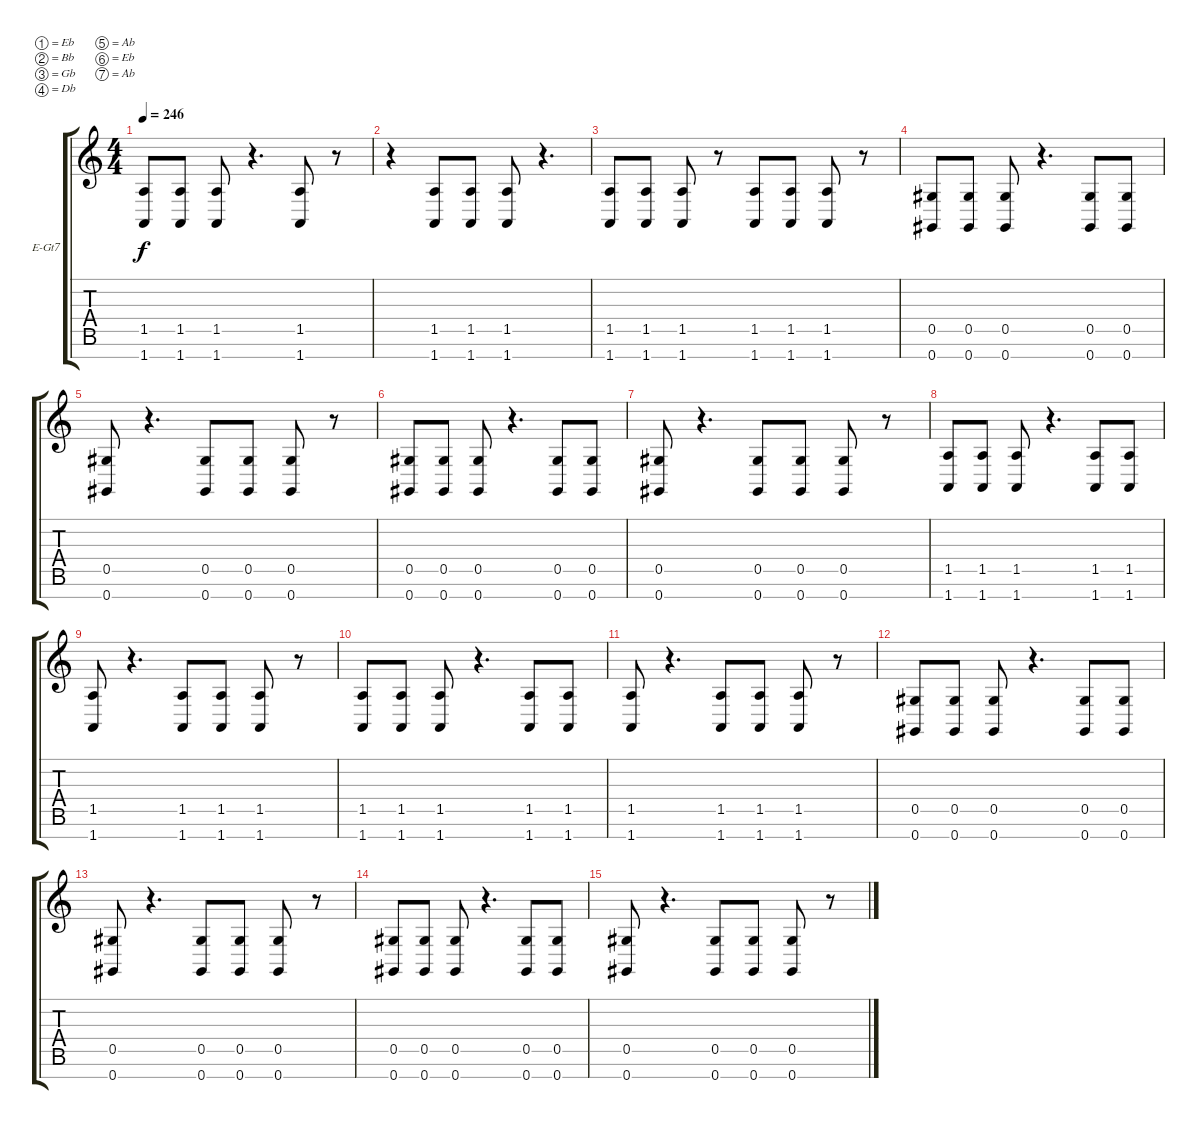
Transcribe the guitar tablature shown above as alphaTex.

\bracketExtendMode groupsimilarinstruments
\firstSystemTrackNameOrientation horizontal
\otherSystemsTrackNameOrientation horizontal
\track ("Keys (MIDI)" "E-Gt7") {solo instrument distortionguitar}
\staff {score tabs}
\tuning (Eb4 Bb3 Gb3 Db3 Ab2 Eb2 Ab1)
\ts (4 4)
\tempo 246
\clef g2
\ks c
(1.5 1.7).8{dy f} (1.5 1.7).8 (1.5 1.7).8 r.4{d} (1.5 1.7).8 r.8 |
r.4 (1.5 1.7).8 (1.5 1.7).8 (1.5 1.7).8 r.4{d} |
(1.5 1.7).8 (1.5 1.7).8 (1.5 1.7).8 r.8 (1.5 1.7).8 (1.5 1.7).8 (1.5 1.7).8 r.8 |
(0.5 0.7).8 (0.5 0.7).8 (0.5 0.7).8 r.4{d} (0.5 0.7).8 (0.5 0.7).8 |
(0.5 0.7).8 r.4{d} (0.5 0.7).8 (0.5 0.7).8 (0.5 0.7).8 r.8 |
(0.5 0.7).8 (0.5 0.7).8 (0.5 0.7).8 r.4{d} (0.5 0.7).8 (0.5 0.7).8 |
(0.5 0.7).8 r.4{d} (0.5 0.7).8 (0.5 0.7).8 (0.5 0.7).8 r.8 |
(1.5 1.7).8 (1.5 1.7).8 (1.5 1.7).8 r.4{d} (1.5 1.7).8 (1.5 1.7).8 |
(1.5 1.7).8 r.4{d} (1.5 1.7).8 (1.5 1.7).8 (1.5 1.7).8 r.8 |
(1.5 1.7).8 (1.5 1.7).8 (1.5 1.7).8 r.4{d} (1.5 1.7).8 (1.5 1.7).8 |
(1.5 1.7).8 r.4{d} (1.5 1.7).8 (1.5 1.7).8 (1.5 1.7).8 r.8 |
(0.5 0.7).8 (0.5 0.7).8 (0.5 0.7).8 r.4{d} (0.5 0.7).8 (0.5 0.7).8 |
(0.5 0.7).8 r.4{d} (0.5 0.7).8 (0.5 0.7).8 (0.5 0.7).8 r.8 |
(0.5 0.7).8 (0.5 0.7).8 (0.5 0.7).8 r.4{d} (0.5 0.7).8 (0.5 0.7).8 |
(0.5 0.7).8 r.4{d} (0.5 0.7).8 (0.5 0.7).8 (0.5 0.7).8 r.8
